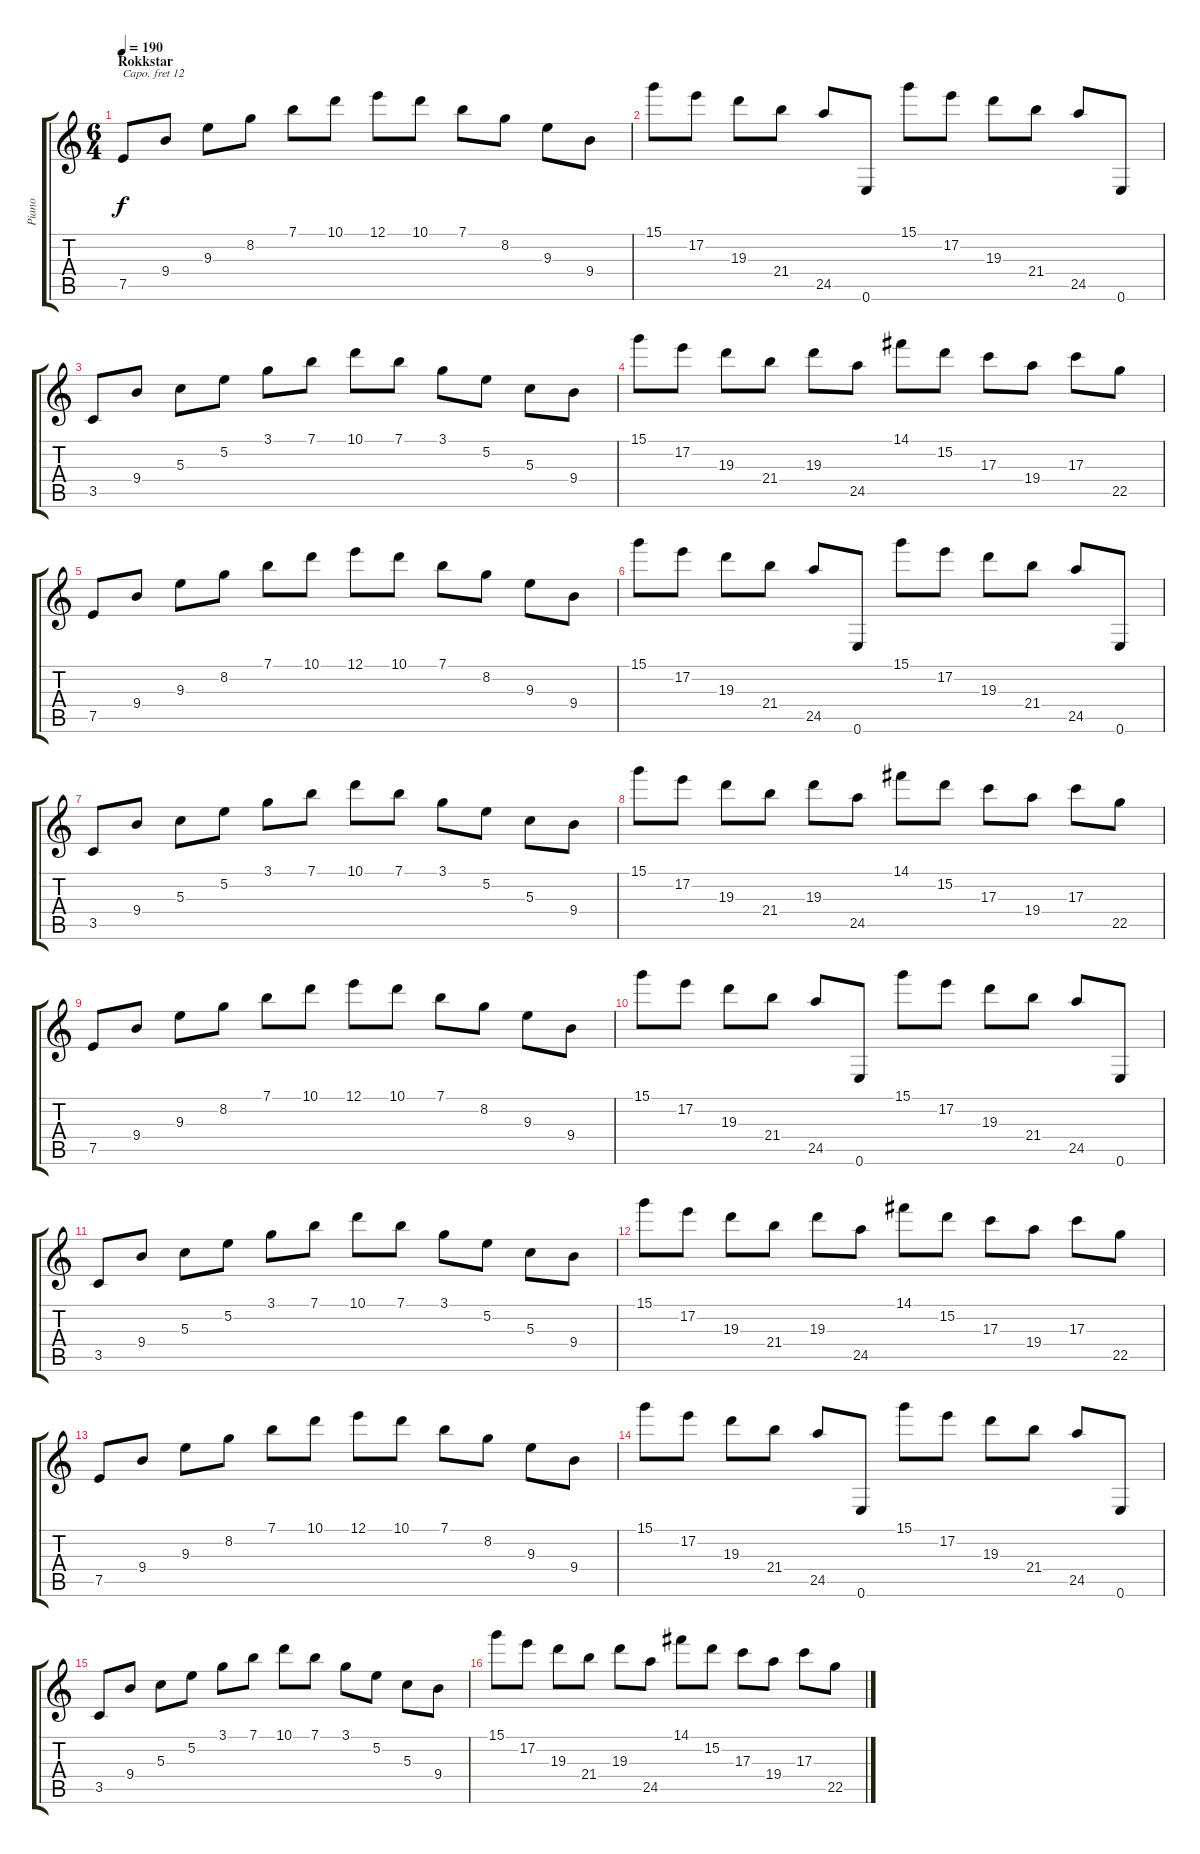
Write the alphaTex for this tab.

\track ("Piano" "Piano") {instrument pizzicatostrings}
\staff {score tabs}
\capo 12
\tuning (E4 B3 G3 D3 A2 E2) {hide}
\ts (6 4)
\section ("" "Rokkstar")
\tempo 190
\clef g2
\ks c
7.5.8{dy f instrument pizzicatostrings} 9.4.8 9.3.8 8.2.8 7.1.8 10.1.8 12.1.8 10.1.8 7.1.8 8.2.8 9.3.8 9.4.8 |
15.1.8 17.2.8 19.3.8 21.4.8 24.5.8 0.6.8 15.1.8 17.2.8 19.3.8 21.4.8 24.5.8 0.6.8 |
3.5.8 9.4.8 5.3.8 5.2.8 3.1.8 7.1.8 10.1.8 7.1.8 3.1.8 5.2.8 5.3.8 9.4.8 |
15.1.8 17.2.8 19.3.8 21.4.8 19.3.8 24.5.8 14.1.8 15.2.8 17.3.8 19.4.8 17.3.8 22.5.8 |
7.5.8 9.4.8 9.3.8 8.2.8 7.1.8 10.1.8 12.1.8 10.1.8 7.1.8 8.2.8 9.3.8 9.4.8 |
15.1.8 17.2.8 19.3.8 21.4.8 24.5.8 0.6.8 15.1.8 17.2.8 19.3.8 21.4.8 24.5.8 0.6.8 |
3.5.8 9.4.8 5.3.8 5.2.8 3.1.8 7.1.8 10.1.8 7.1.8 3.1.8 5.2.8 5.3.8 9.4.8 |
15.1.8 17.2.8 19.3.8 21.4.8 19.3.8 24.5.8 14.1.8 15.2.8 17.3.8 19.4.8 17.3.8 22.5.8 |
7.5.8 9.4.8 9.3.8 8.2.8 7.1.8 10.1.8 12.1.8 10.1.8 7.1.8 8.2.8 9.3.8 9.4.8 |
15.1.8 17.2.8 19.3.8 21.4.8 24.5.8 0.6.8 15.1.8 17.2.8 19.3.8 21.4.8 24.5.8 0.6.8 |
3.5.8 9.4.8 5.3.8 5.2.8 3.1.8 7.1.8 10.1.8 7.1.8 3.1.8 5.2.8 5.3.8 9.4.8 |
15.1.8 17.2.8 19.3.8 21.4.8 19.3.8 24.5.8 14.1.8 15.2.8 17.3.8 19.4.8 17.3.8 22.5.8 |
7.5.8 9.4.8 9.3.8 8.2.8 7.1.8 10.1.8 12.1.8 10.1.8 7.1.8 8.2.8 9.3.8 9.4.8 |
15.1.8 17.2.8 19.3.8 21.4.8 24.5.8 0.6.8 15.1.8 17.2.8 19.3.8 21.4.8 24.5.8 0.6.8 |
3.5.8 9.4.8 5.3.8 5.2.8 3.1.8 7.1.8 10.1.8 7.1.8 3.1.8 5.2.8 5.3.8 9.4.8 |
15.1.8 17.2.8 19.3.8 21.4.8 19.3.8 24.5.8 14.1.8 15.2.8 17.3.8 19.4.8 17.3.8 22.5.8
